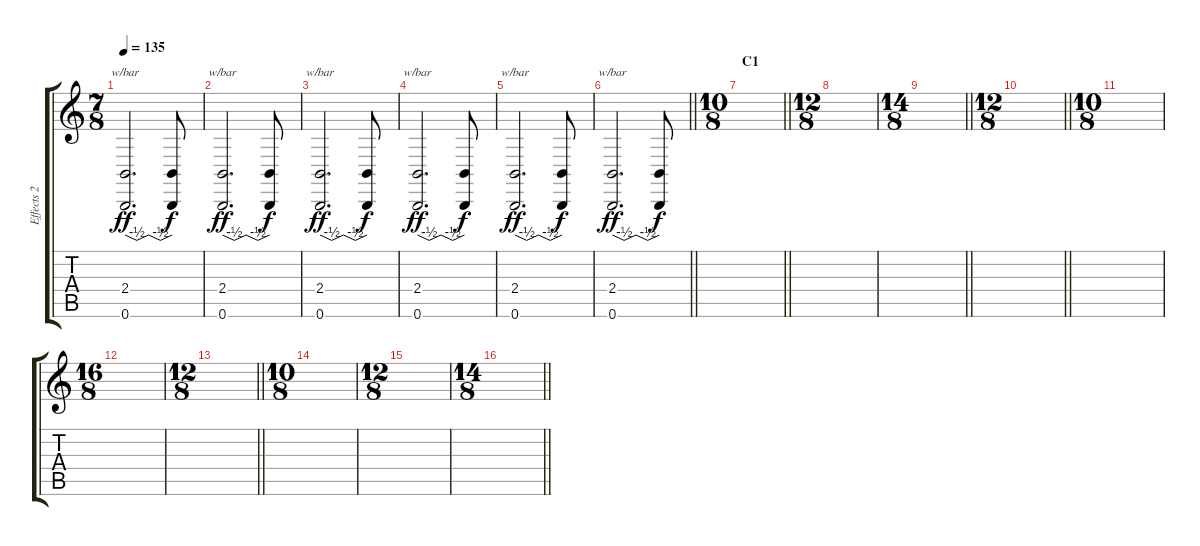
\track ("Effects 2" "Effects 2") {instrument fx7echoes}
\staff {score tabs}
\tuning (B3 Gb3 D3 A2 E2 B1) {hide}
\ts (7 8)
\tempo 135
\clef g2
\ks c
(2.4 0.6).2{d tbe (custom default 0 0 15 -2 30 0 45 -2 60 0) dy ff} (2.4{t} 0.6{t}).8{dy f} |
(2.4 0.6).2{d tbe (custom default 0 0 15 -2 30 0 45 -2 60 0) dy ff} (2.4{t} 0.6{t}).8{dy f} |
(2.4 0.6).2{d tbe (custom default 0 0 15 -2 30 0 45 -2 60 0) dy ff} (2.4{t} 0.6{t}).8{dy f} |
(2.4 0.6).2{d tbe (custom default 0 0 15 -2 30 0 45 -2 60 0) dy ff} (2.4{t} 0.6{t}).8{dy f} |
(2.4 0.6).2{d tbe (custom default 0 0 15 -2 30 0 45 -2 60 0) dy ff} (2.4{t} 0.6{t}).8{dy f} |
\barLineRight lightlight
(2.4 0.6).2{d tbe (custom default 0 0 15 -2 30 0 45 -2 60 0) dy ff} (2.4{t} 0.6{t}).8{dy f} |
\ts (10 8)
\section ("" "C1")
\barLineRight lightlight
|
\ts (12 8)
|
\ts (14 8)
\barLineRight lightlight
|
\ts (12 8)
\section ("" "")
\barLineRight lightlight
|
\ts (10 8)
|
\ts (16 8)
|
\ts (12 8)
\barLineRight lightlight
|
\ts (10 8)
\section ("" "")
|
\ts (12 8)
|
\ts (14 8)
\barLineRight lightlight
